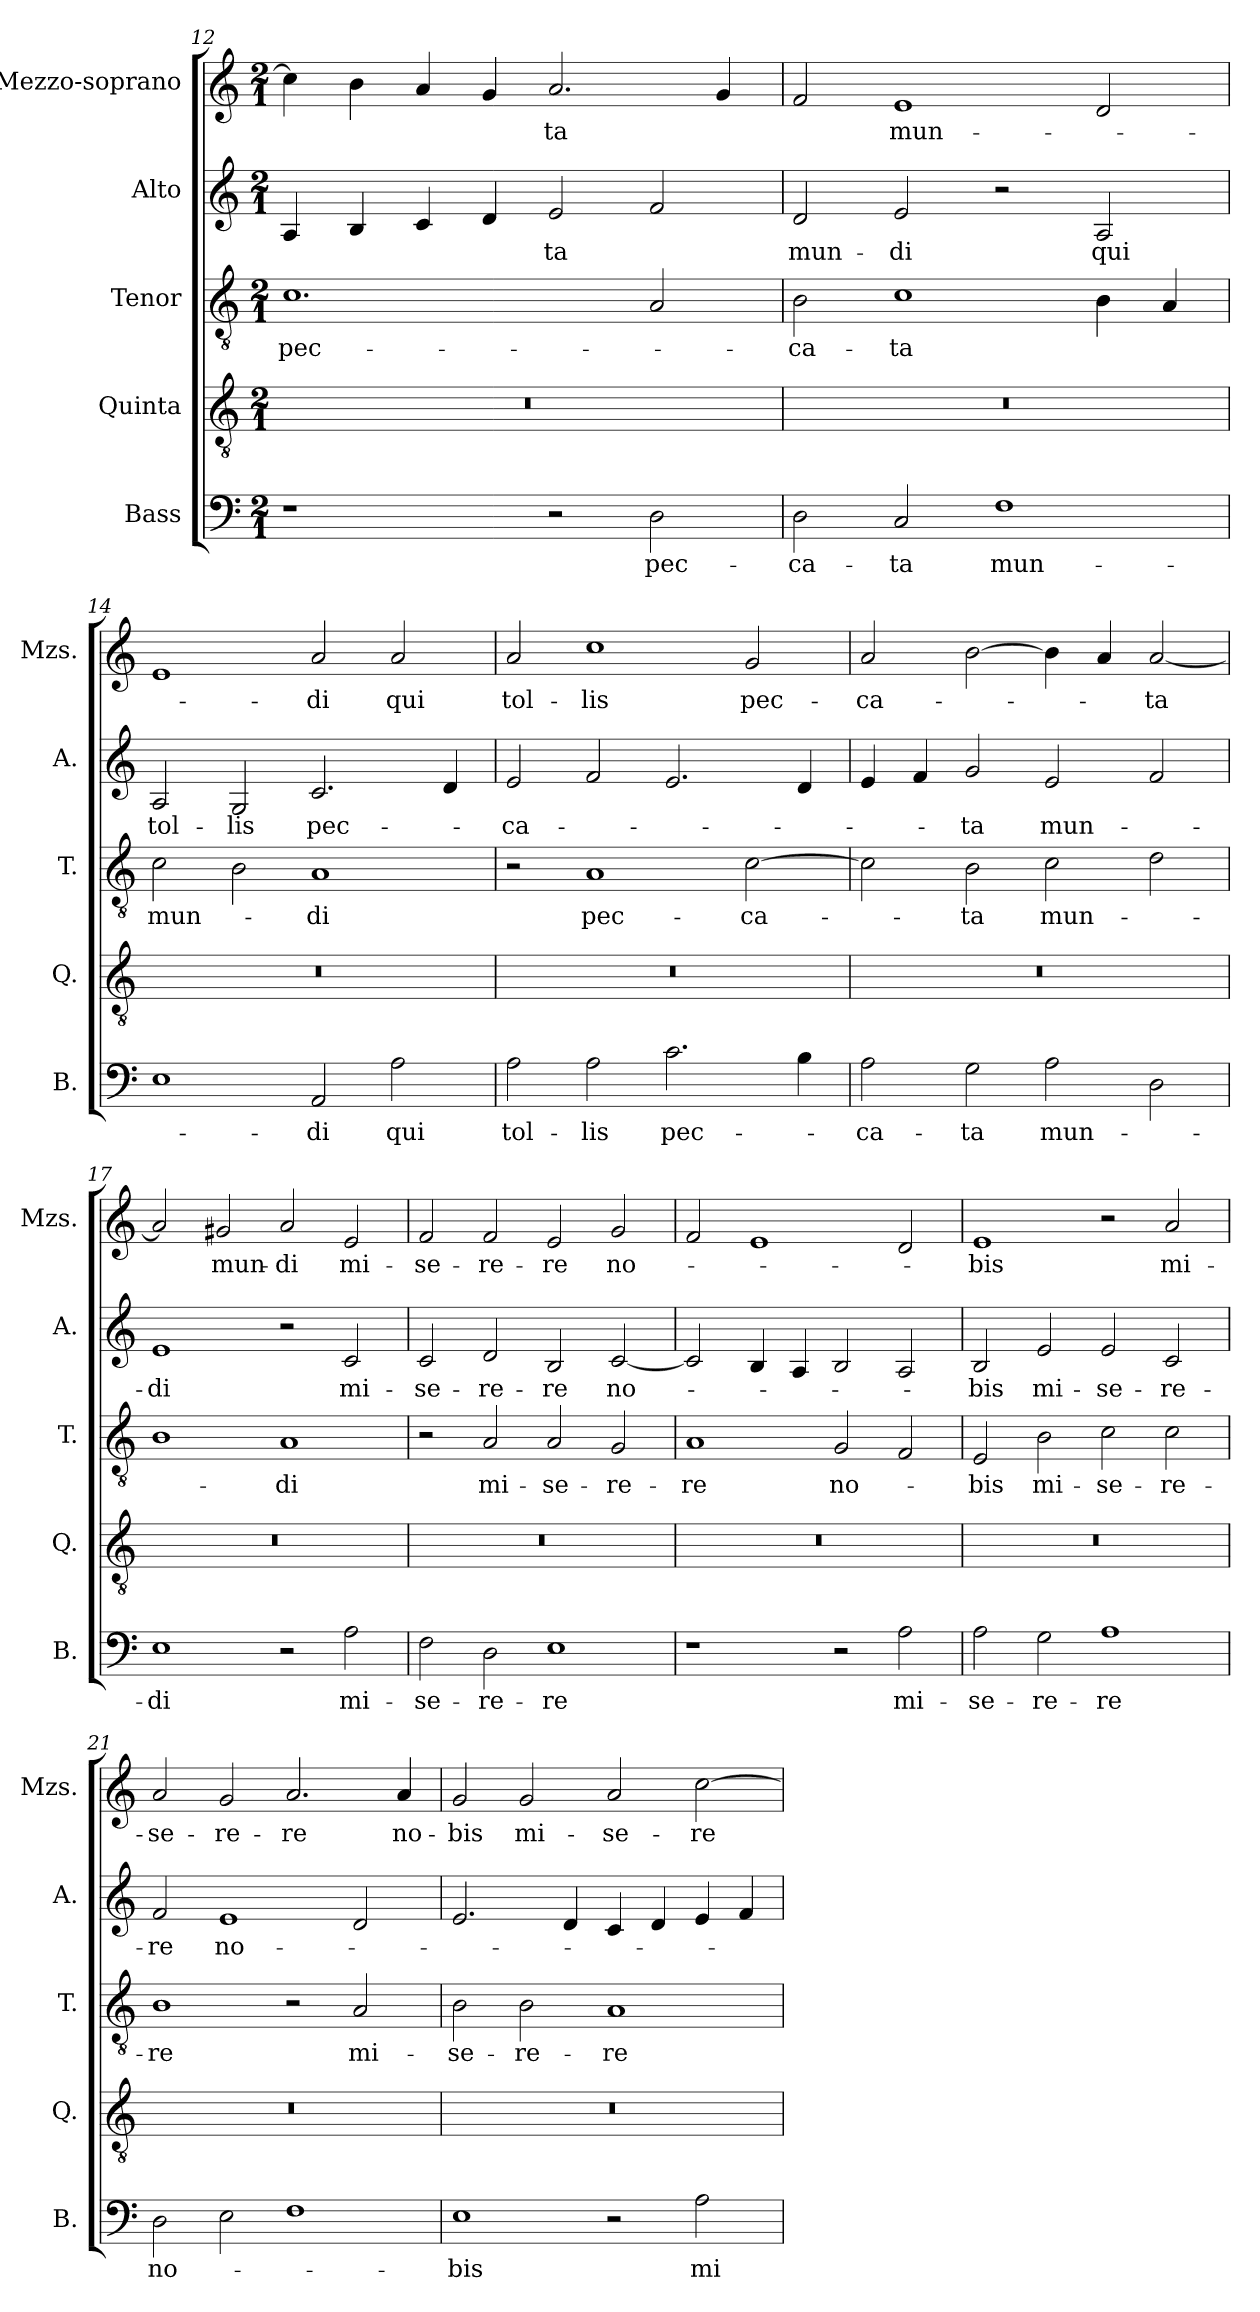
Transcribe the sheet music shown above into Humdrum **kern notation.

**kern	**text	**kern	**kern	**text	**kern	**text	**kern	**text
*part5	*part5	*part4	*part3	*part3	*part2	*part2	*part1	*part1
*staff5	*staff5	*staff4	*staff3	*staff3	*staff2	*staff2	*staff1	*staff1
*I"Bass	*	*I"Quinta	*I"Tenor	*	*I"Alto	*	*I"Mezzo-soprano	*
*I'B.	*	*I'Q.	*I'T.	*	*I'A.	*	*I'Mzs.	*
*clefF4	*	*clefGv2	*clefGv2	*	*clefG2	*	*clefG2	*
*k[]	*	*k[]	*k[]	*	*k[]	*	*k[]	*
*M2/1	*	*M2/1	*M2/1	*	*M2/1	*	*M2/1	*
=12	=12	=12	=12	=12	=12	=12	=12	=12
!	!	!	!	!LO:LY:b	!	!	!	!
1r	.	0r	1.c	pec-	4A/	.	4cc\]	.
.	.	.	.	.	4B/	.	4b\	.
.	.	.	.	.	4c/	.	4a/	.
.	.	.	.	.	4d/	.	4g/	.
!	!	!	!	!	!	!LO:LY:b	!	!LO:LY:b
2r	.	.	.	.	2e/	-ta	2.a/	-ta
!	!LO:LY:b	!	!	!	!	!	!	!
2D\	pec-	.	2A/	.	2f/	.	.	.
.	.	.	.	.	.	.	4g/	.
!!LO:LB:g=z
=13	=13	=13	=13	=13	=13	=13	=13	=13
!	!LO:LY:b	!	!	!LO:LY:b	!	!LO:LY:b	!	!
2D\	-ca-	0r	2B\	-ca-	2d/	mun-	2f/	.
!	!LO:LY:b	!	!	!LO:LY:b	!	!LO:LY:b	!	!LO:LY:b
2C/	-ta	.	1c	-ta	2e/	-di	1e	mun-
!	!LO:LY:b	!	!	!	!	!	!	!
1F	mun-	.	.	.	2r	.	.	.
!	!	!	!	!	!	!LO:LY:b	!	!
.	.	.	4B\	.	2A/	qui	2d/	.
.	.	.	4A/	.	.	.	.	.
=14	=14	=14	=14	=14	=14	=14	=14	=14
!	!	!	!	!LO:LY:b	!	!LO:LY:b	!	!
1E	.	0r	2c\	mun-	2A/	tol-	1e	.
!	!	!	!	!	!	!LO:LY:b	!	!
.	.	.	2B\	.	2G/	-lis	.	.
!	!LO:LY:b	!	!	!LO:LY:b	!	!LO:LY:b	!	!LO:LY:b
2AA/	-di	.	1A	-di	2.c/	pec-	2a/	-di
!	!LO:LY:b	!	!	!	!	!	!	!LO:LY:b
2A\	qui	.	.	.	.	.	2a/	qui
.	.	.	.	.	4d/	.	.	.
=15	=15	=15	=15	=15	=15	=15	=15	=15
!	!LO:LY:b	!	!	!	!	!LO:LY:b	!	!LO:LY:b
2A\	tol-	0r	2r	.	2e/	-ca-	2a/	tol-
!	!LO:LY:b	!	!	!LO:LY:b	!	!	!	!LO:LY:b
2A\	-lis	.	1A	pec-	2f/	.	1cc	-lis
!	!LO:LY:b	!	!	!	!	!	!	!
2.c\	pec-	.	.	.	2.e/	.	.	.
!	!	!	!	!LO:LY:b	!	!	!	!LO:LY:b
.	.	.	[2c\	-ca-	.	.	2g/	pec-
4B\	.	.	.	.	4d/	.	.	.
=16	=16	=16	=16	=16	=16	=16	=16	=16
!	!LO:LY:b	!	!	!	!	!	!	!LO:LY:b
2A\	-ca-	0r	2c\]	.	4e/	.	2a/	-ca-
.	.	.	.	.	4f/	.	.	.
!	!LO:LY:b	!	!	!LO:LY:b	!	!LO:LY:b	!	!
2G\	-ta	.	2B\	-ta	2g/	-ta	[2b\	.
!	!LO:LY:b	!	!	!LO:LY:b	!	!LO:LY:b	!	!
2A\	-mun-	.	2c\	mun-	2e/	mun-	4b\]	.
.	.	.	.	.	.	.	4a/	.
!	!	!	!	!	!	!	!	!LO:LY:b
2D\	.	.	2d\	.	2f/	.	[2a/	-ta
!!LO:LB:g=z
=17	=17	=17	=17	=17	=17	=17	=17	=17
!	!LO:LY:b	!	!	!	!	!LO:LY:b	!	!
1E	-di	0r	1B	.	1e	-di	2a/]	.
!	!	!	!	!	!	!	!	!LO:LY:b
.	.	.	.	.	.	.	2g#X/	mun-
!	!	!	!	!LO:LY:b	!	!	!	!LO:LY:b
2r	.	.	1A	-di	2r	.	2a/	-di
!	!LO:LY:b	!	!	!	!	!LO:LY:b	!	!LO:LY:b
2A\	mi-	.	.	.	2c/	mi-	2e/	mi-
=18	=18	=18	=18	=18	=18	=18	=18	=18
!	!LO:LY:b	!	!	!	!	!LO:LY:b	!	!LO:LY:b
2F\	-se-	0r	2r	.	2c/	-se-	2f/	-se-
!	!LO:LY:b	!	!	!LO:LY:b	!	!LO:LY:b	!	!LO:LY:b
2D\	-re-	.	2A/	mi-	2d/	-re-	2f/	-re-
!	!LO:LY:b	!	!	!LO:LY:b	!	!LO:LY:b	!	!LO:LY:b
1E	-re	.	2A/	-se-	2B/	-re	2e/	-re
!	!	!	!	!LO:LY:b	!	!LO:LY:b	!	!LO:LY:b
.	.	.	2G/	-re-	[2c/	no-	2g/	no-
=19	=19	=19	=19	=19	=19	=19	=19	=19
!	!	!	!	!LO:LY:b	!	!	!	!
1r	.	0r	1A	-re	2c/]	.	2f/	.
.	.	.	.	.	4B/	.	1e	.
.	.	.	.	.	4A/	.	.	.
!	!	!	!	!LO:LY:b	!	!	!	!
2r	.	.	2G/	no-	2B/	.	.	.
!	!LO:LY:b	!	!	!	!	!	!	!
2A\	mi-	.	2F/	.	2A/	.	2d/	.
=20	=20	=20	=20	=20	=20	=20	=20	=20
!	!LO:LY:b	!	!	!LO:LY:b	!	!LO:LY:b	!	!LO:LY:b
2A\	-se-	0r	2E/	-bis	2B/	-bis	1e	-bis
!	!LO:LY:b	!	!	!LO:LY:b	!	!LO:LY:b	!	!
2G\	-re-	.	2B\	mi-	2e/	mi-	.	.
!	!LO:LY:b	!	!	!LO:LY:b	!	!LO:LY:b	!	!
1A	-re	.	2c\	-se-	2e/	-se-	2r	.
!	!	!	!	!LO:LY:b	!	!LO:LY:b	!	!LO:LY:b
.	.	.	2c\	-re-	2c/	-re-	2a/	mi-
=21	=21	=21	=21	=21	=21	=21	=21	=21
!	!LO:LY:b	!	!	!LO:LY:b	!	!LO:LY:b	!	!LO:LY:b
2D\	no-	0r	1B	-re	2f/	-re	2a/	-se-
!	!	!	!	!	!	!LO:LY:b	!	!LO:LY:b
2E\	.	.	.	.	1e	no-	2g/	-re-
!	!	!	!	!	!	!	!	!LO:LY:b
1F	.	.	2r	.	.	.	2.a/	-re
!	!	!	!	!LO:LY:b	!	!	!	!
.	.	.	2A/	mi-	2d/	.	.	.
!	!	!	!	!	!	!	!	!LO:LY:b
.	.	.	.	.	.	.	4a/	no-
!!LO:PB:g=z
=22	=22	=22	=22	=22	=22	=22	=22	=22
!	!LO:LY:b	!	!	!LO:LY:b	!	!	!	!LO:LY:b
1E	-bis	0r	2B\	-se-	2.e/	.	2g/	-bis
!	!	!	!	!LO:LY:b	!	!	!	!LO:LY:b
.	.	.	2B\	-re-	.	.	2g/	mi-
.	.	.	.	.	4d/	.	.	.
!	!	!	!	!LO:LY:b	!	!	!	!LO:LY:b
2r	.	.	1A	-re	4c/	.	2a/	-se-
.	.	.	.	.	4d/	.	.	.
!	!LO:LY:b	!	!	!	!	!	!	!LO:LY:b
2A\	mi-	.	.	.	4e/	.	[2cc\	-re-
.	.	.	.	.	4f/	.	.	.
=	=	=	=	=	=	=	=	=
*-	*-	*-	*-	*-	*-	*-	*-	*-
